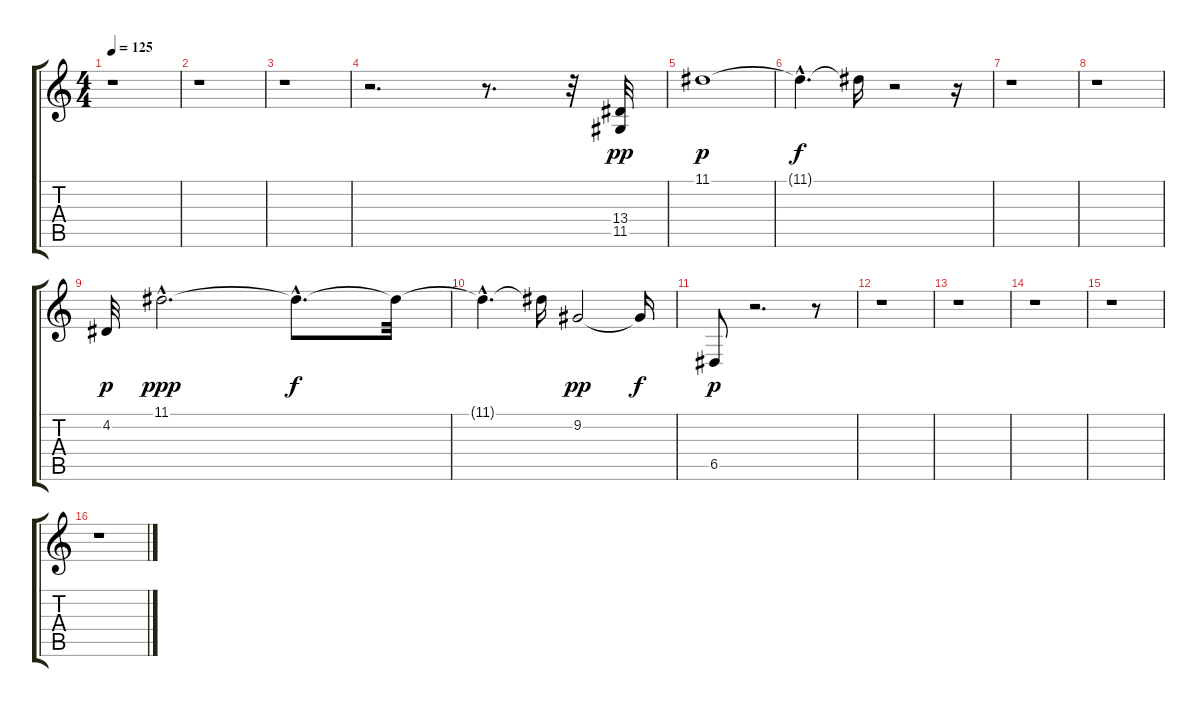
\track "" {instrument birdtweet}
\staff {score tabs}
\tuning (E4 B3 G3 D3 A2 E2) {hide}
\ts (4 4)
\tempo 125
\clef g2
\ks c
r.1{dy pp instrument birdtweet} |
r.1 |
r.1 |
r.2{d} r.8{d} r.32 (13.4 11.5).32 |
11.1.1{dy p} |
11.1{hac t}.4{d dy f} 11.1{t}.16 r.2 r.16 |
r.1 |
r.1 |
4.2.32{dy p} 11.1{hac}.2{d dy ppp} 11.1{hac t}.8{d dy f} 11.1{t}.32 |
11.1{hac t}.4{d} 11.1{t}.16 9.2.2{dy pp} 9.2{t}.16{dy f} |
6.5.8{dy p} r.2{d} r.8 |
r.1 |
r.1 |
r.1 |
r.1 |
r.1
